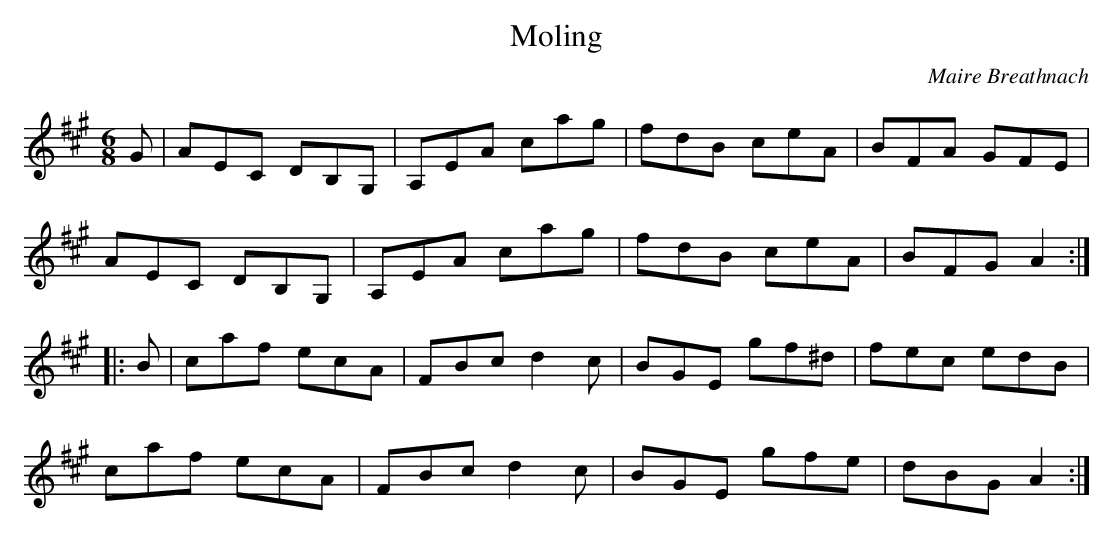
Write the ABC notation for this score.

X:1
T:Moling
C:Maire Breathnach
M:6/8
L:1/8
K:A
G|AEC DB,G,|A,EA cag|fdB ceA|BFA GFE|!
AEC DB,G,|A,EA cag|fdB ceA|BFG A2:|!
|:B|caf ecA|FBc d2c|BGE gf^d|fec edB|!
caf ecA|FBc d2c|BGE gfe|dBG A2:|!
